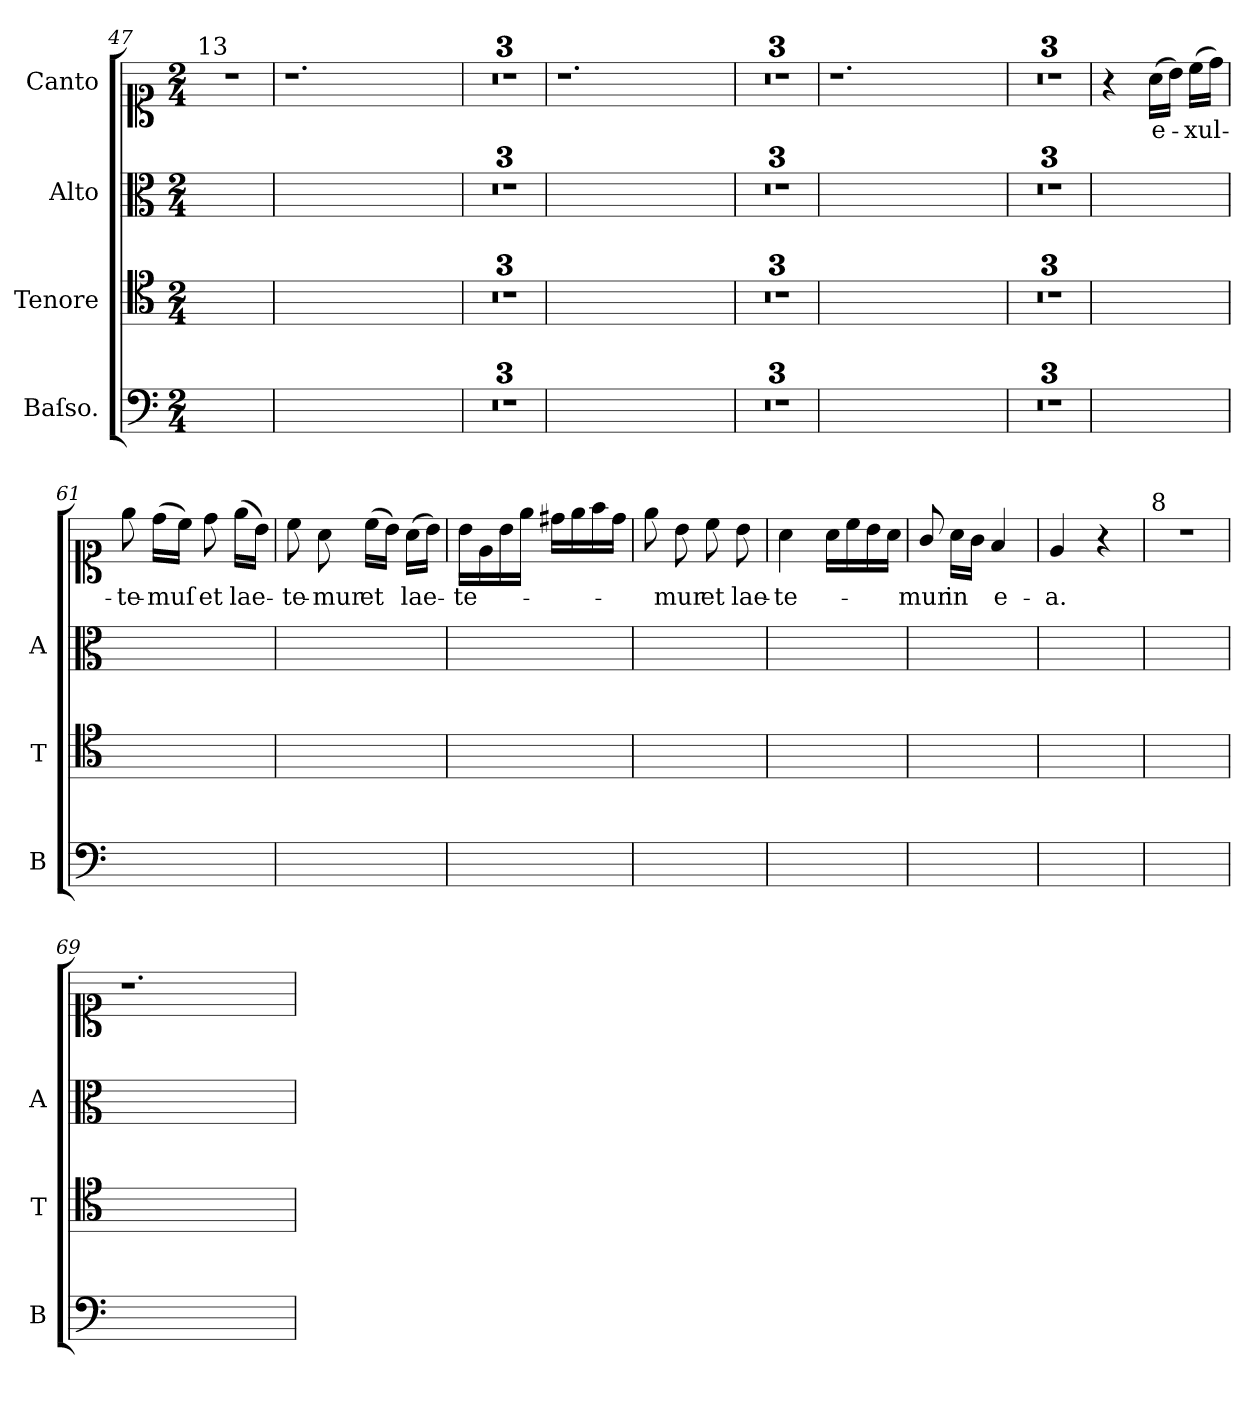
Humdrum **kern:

**kern	**kern	**kern	**kern	**text
*part4	*part3	*part2	*part1	*part1
*staff4	*staff3	*staff2	*staff1	*staff1
*I"Baſso.	*I"Tenore	*I"Alto	*I"Canto	*
*I'B	*I'T	*I'A	*	*
*clefF4	*clefC4	*clefC3	*clefC1	*
*k[]	*k[]	*k[]	*k[]	*
*M2/4	*M2/4	*M2/4	*M2/4	*
=47	=47	=47	=47	=47
!	!	!	!LO:TX:a:t=13	!
2ryy	2ryy	2ryy	2r	.
=48	=48	=48	=48	=48
2ryy	2ryy	2ryy	1.r	.
1ryy	1ryy	1ryy	.	.
=49	=49	=49	=49	=49
2ryy	2ryy	2ryy	2ryy	.
=50	=50	=50	=50	=50
2ryy	2ryy	2ryy	2ryy	.
=51	=51	=51	=51	=51
2ryy	2ryy	2ryy	2r	.
=52	=52	=52	=52	=52
2ryy	2ryy	2ryy	1.r	.
1ryy	1ryy	1ryy	.	.
=53	=53	=53	=53	=53
2ryy	2ryy	2ryy	2ryy	.
=54	=54	=54	=54	=54
2ryy	2ryy	2ryy	2ryy	.
=55	=55	=55	=55	=55
2ryy	2ryy	2ryy	2r	.
=56	=56	=56	=56	=56
2ryy	2ryy	2ryy	1.r	.
1ryy	1ryy	1ryy	.	.
=57	=57	=57	=57	=57
2ryy	2ryy	2ryy	2ryy	.
=58	=58	=58	=58	=58
2ryy	2ryy	2ryy	2ryy	.
=59	=59	=59	=59	=59
2ryy	2ryy	2ryy	2r	.
=60	=60	=60	=60	=60
2ryy	2ryy	2ryy	4r	.
.	.	.	(16a\LL	e-
.	.	.	16b\JJ)	.
.	.	.	(16cc\LL	-xul-
.	.	.	16dd\JJ)	.
=61	=61	=61	=61	=61
2ryy	2ryy	2ryy	8ee\	-te-
.	.	.	(16dd\LL	-muſ
.	.	.	16cc\JJ)	.
.	.	.	8dd\	et
.	.	.	(16ee\LL	lae-
.	.	.	16b\JJ)	.
=62	=62	=62	=62	=62
2ryy	2ryy	2ryy	8cc\	-te-
.	.	.	8a\	-mur
.	.	.	(16cc\LL	et
.	.	.	16b\JJ)	.
.	.	.	(16a\LL	lae-
.	.	.	16b\JJ)	.
=63	=63	=63	=63	=63
2ryy	2ryy	2ryy	16b\LL	-te-
.	.	.	16e\	.
.	.	.	16b\	.
.	.	.	16ee\JJ	.
.	.	.	16dd#X\LL	.
.	.	.	16ee\	.
.	.	.	16ff\	.
.	.	.	16dd#\JJ	.
=64	=64	=64	=64	=64
2ryy	2ryy	2ryy	8ee\	.
.	.	.	8b\	-mur
.	.	.	8cc\	et
.	.	.	8b\	lae-
=65	=65	=65	=65	=65
2ryy	2ryy	2ryy	4a\	-te-
.	.	.	16a\LL	.
.	.	.	16cc\	.
.	.	.	16b\	.
.	.	.	16a\JJ	.
=66	=66	=66	=66	=66
2ryy	2ryy	2ryy	8g/	-mur
.	.	.	16a\LL	in
.	.	.	16g\JJ	.
.	.	.	4f/	e-
=67	=67	=67	=67	=67
2ryy	2ryy	2ryy	4e/	-a.
.	.	.	4r	.
=68	=68	=68	=68	=68
!	!	!	!LO:TX:a:t=8	!
2ryy	2ryy	2ryy	2r	.
=69	=69	=69	=69	=69
2ryy	2ryy	2ryy	1.r	.
1ryy	1ryy	1ryy	.	.
=	=	=	=	=
*-	*-	*-	*-	*-
